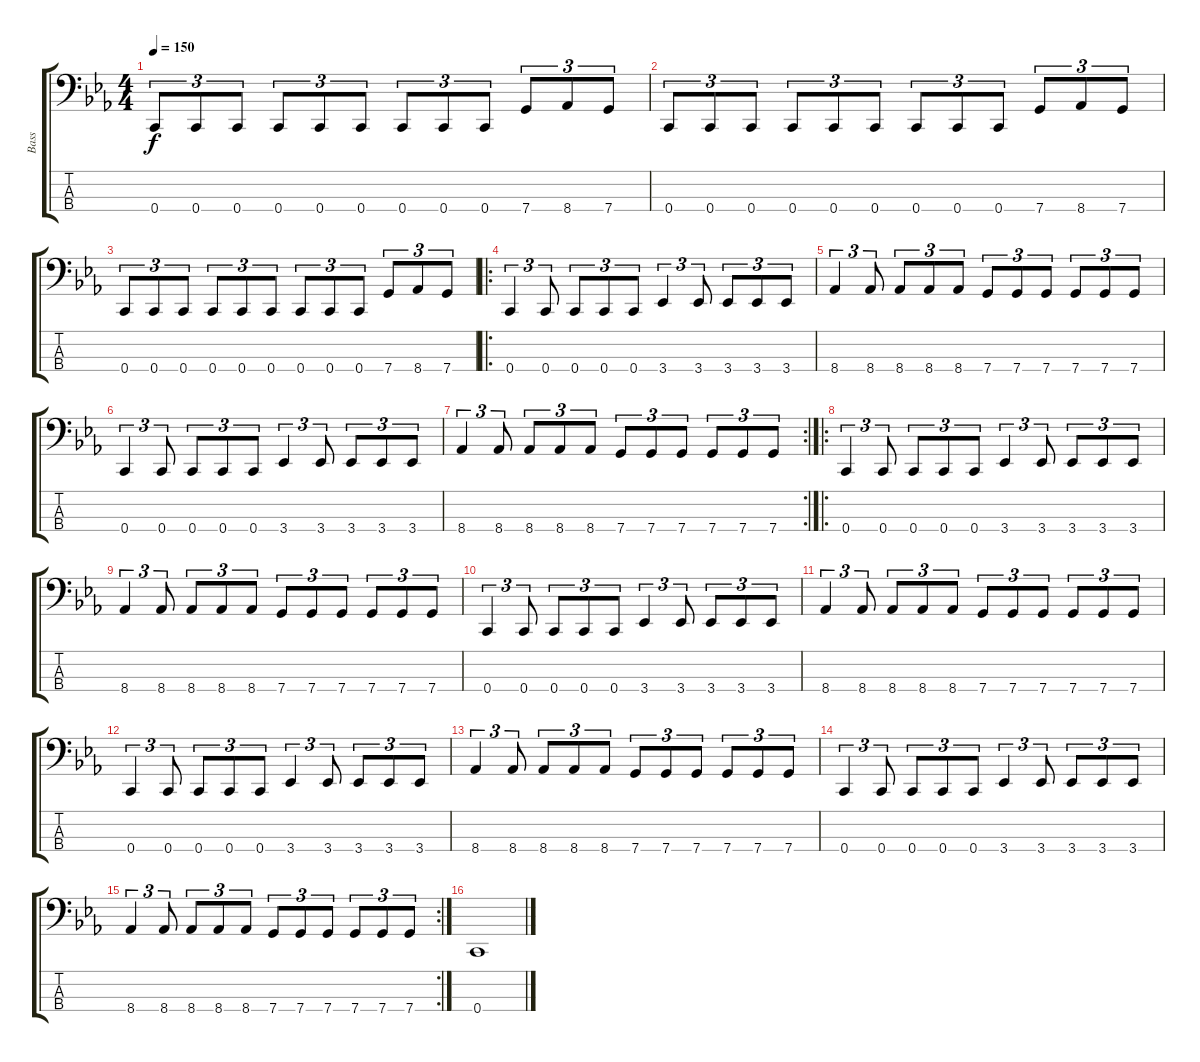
\track ("Bass" "Bass") {instrument electricbassfinger}
\staff {score tabs}
\tuning (F2 C2 G1 C1) {hide}
\ts (4 4)
\tempo 150
\clef f4
\ks cminor
0.4.8{tu (3 2) dy f} 0.4.8{tu (3 2)} 0.4.8{tu (3 2)} 0.4.8{tu (3 2)} 0.4.8{tu (3 2)} 0.4.8{tu (3 2)} 0.4.8{tu (3 2)} 0.4.8{tu (3 2)} 0.4.8{tu (3 2)} 7.4.8{tu (3 2)} 8.4.8{tu (3 2)} 7.4.8{tu (3 2)} |
0.4.8{tu (3 2)} 0.4.8{tu (3 2)} 0.4.8{tu (3 2)} 0.4.8{tu (3 2)} 0.4.8{tu (3 2)} 0.4.8{tu (3 2)} 0.4.8{tu (3 2)} 0.4.8{tu (3 2)} 0.4.8{tu (3 2)} 7.4.8{tu (3 2)} 8.4.8{tu (3 2)} 7.4.8{tu (3 2)} |
0.4.8{tu (3 2)} 0.4.8{tu (3 2)} 0.4.8{tu (3 2)} 0.4.8{tu (3 2)} 0.4.8{tu (3 2)} 0.4.8{tu (3 2)} 0.4.8{tu (3 2)} 0.4.8{tu (3 2)} 0.4.8{tu (3 2)} 7.4.8{tu (3 2)} 8.4.8{tu (3 2)} 7.4.8{tu (3 2)} |
\ro
0.4.4{tu (3 2)} 0.4.8{tu (3 2)} 0.4.8{tu (3 2)} 0.4.8{tu (3 2)} 0.4.8{tu (3 2)} 3.4.4{tu (3 2)} 3.4.8{tu (3 2)} 3.4.8{tu (3 2)} 3.4.8{tu (3 2)} 3.4.8{tu (3 2)} |
8.4.4{tu (3 2)} 8.4.8{tu (3 2)} 8.4.8{tu (3 2)} 8.4.8{tu (3 2)} 8.4.8{tu (3 2)} 7.4.8{tu (3 2)} 7.4.8{tu (3 2)} 7.4.8{tu (3 2)} 7.4.8{tu (3 2)} 7.4.8{tu (3 2)} 7.4.8{tu (3 2)} |
0.4.4{tu (3 2)} 0.4.8{tu (3 2)} 0.4.8{tu (3 2)} 0.4.8{tu (3 2)} 0.4.8{tu (3 2)} 3.4.4{tu (3 2)} 3.4.8{tu (3 2)} 3.4.8{tu (3 2)} 3.4.8{tu (3 2)} 3.4.8{tu (3 2)} |
\rc 2
8.4.4{tu (3 2)} 8.4.8{tu (3 2)} 8.4.8{tu (3 2)} 8.4.8{tu (3 2)} 8.4.8{tu (3 2)} 7.4.8{tu (3 2)} 7.4.8{tu (3 2)} 7.4.8{tu (3 2)} 7.4.8{tu (3 2)} 7.4.8{tu (3 2)} 7.4.8{tu (3 2)} |
\ro
0.4.4{tu (3 2)} 0.4.8{tu (3 2)} 0.4.8{tu (3 2)} 0.4.8{tu (3 2)} 0.4.8{tu (3 2)} 3.4.4{tu (3 2)} 3.4.8{tu (3 2)} 3.4.8{tu (3 2)} 3.4.8{tu (3 2)} 3.4.8{tu (3 2)} |
8.4.4{tu (3 2)} 8.4.8{tu (3 2)} 8.4.8{tu (3 2)} 8.4.8{tu (3 2)} 8.4.8{tu (3 2)} 7.4.8{tu (3 2)} 7.4.8{tu (3 2)} 7.4.8{tu (3 2)} 7.4.8{tu (3 2)} 7.4.8{tu (3 2)} 7.4.8{tu (3 2)} |
0.4.4{tu (3 2)} 0.4.8{tu (3 2)} 0.4.8{tu (3 2)} 0.4.8{tu (3 2)} 0.4.8{tu (3 2)} 3.4.4{tu (3 2)} 3.4.8{tu (3 2)} 3.4.8{tu (3 2)} 3.4.8{tu (3 2)} 3.4.8{tu (3 2)} |
8.4.4{tu (3 2)} 8.4.8{tu (3 2)} 8.4.8{tu (3 2)} 8.4.8{tu (3 2)} 8.4.8{tu (3 2)} 7.4.8{tu (3 2)} 7.4.8{tu (3 2)} 7.4.8{tu (3 2)} 7.4.8{tu (3 2)} 7.4.8{tu (3 2)} 7.4.8{tu (3 2)} |
0.4.4{tu (3 2)} 0.4.8{tu (3 2)} 0.4.8{tu (3 2)} 0.4.8{tu (3 2)} 0.4.8{tu (3 2)} 3.4.4{tu (3 2)} 3.4.8{tu (3 2)} 3.4.8{tu (3 2)} 3.4.8{tu (3 2)} 3.4.8{tu (3 2)} |
8.4.4{tu (3 2)} 8.4.8{tu (3 2)} 8.4.8{tu (3 2)} 8.4.8{tu (3 2)} 8.4.8{tu (3 2)} 7.4.8{tu (3 2)} 7.4.8{tu (3 2)} 7.4.8{tu (3 2)} 7.4.8{tu (3 2)} 7.4.8{tu (3 2)} 7.4.8{tu (3 2)} |
0.4.4{tu (3 2)} 0.4.8{tu (3 2)} 0.4.8{tu (3 2)} 0.4.8{tu (3 2)} 0.4.8{tu (3 2)} 3.4.4{tu (3 2)} 3.4.8{tu (3 2)} 3.4.8{tu (3 2)} 3.4.8{tu (3 2)} 3.4.8{tu (3 2)} |
\rc 2
8.4.4{tu (3 2)} 8.4.8{tu (3 2)} 8.4.8{tu (3 2)} 8.4.8{tu (3 2)} 8.4.8{tu (3 2)} 7.4.8{tu (3 2)} 7.4.8{tu (3 2)} 7.4.8{tu (3 2)} 7.4.8{tu (3 2)} 7.4.8{tu (3 2)} 7.4.8{tu (3 2)} |
0.4.1
